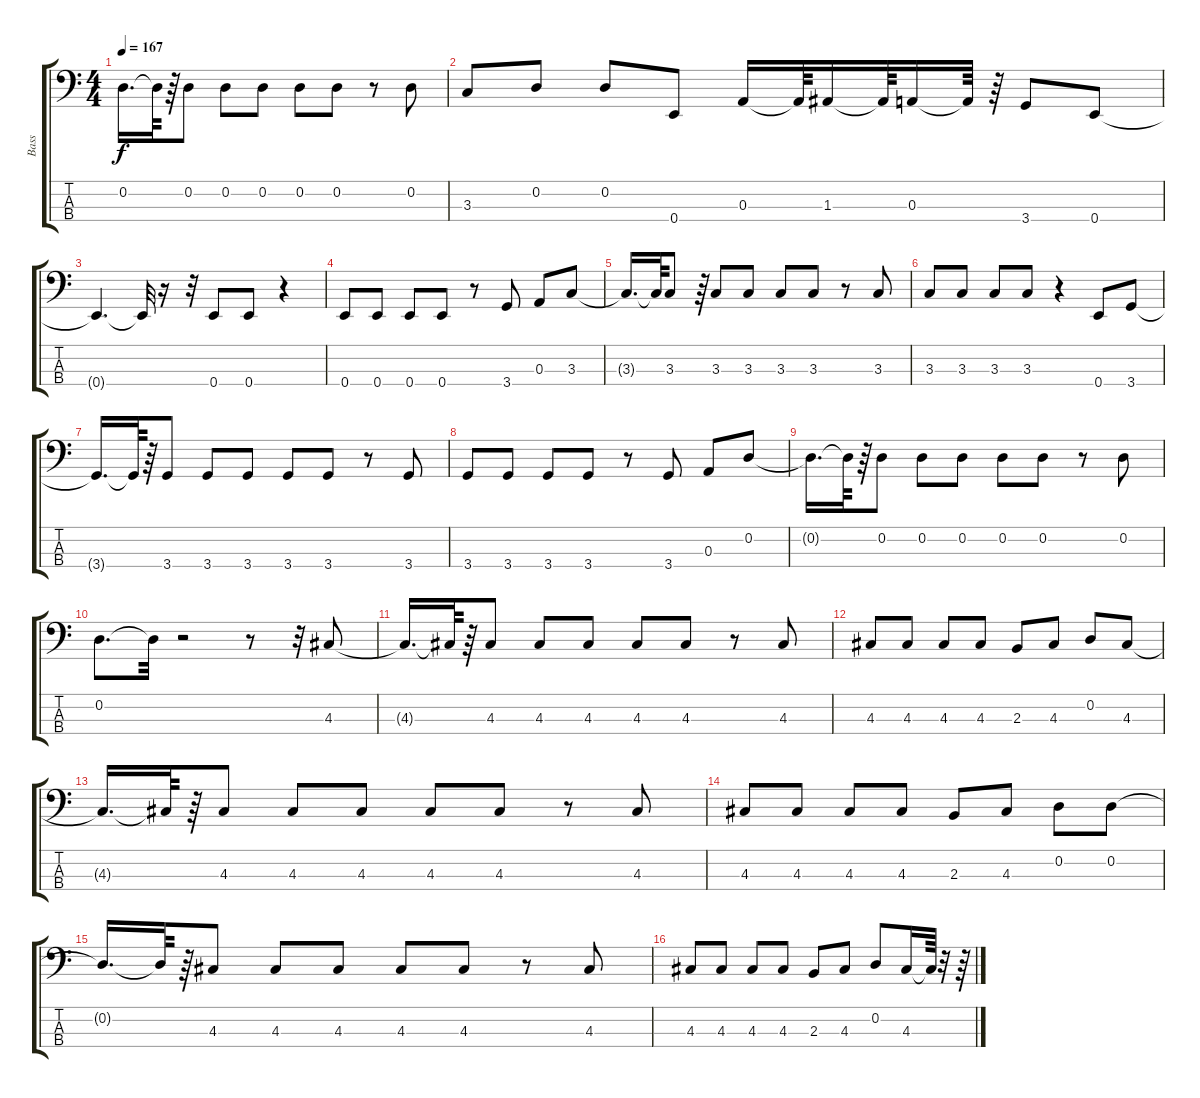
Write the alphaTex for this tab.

\track ("Bass" "Bass") {instrument slapbass2}
\staff {score tabs}
\tuning (G2 D2 A1 E1) {hide}
\ts (4 4)
\tempo 167
\clef f4
\ks c
0.2{t}.16{d dy f} 0.2{t}.64 r.64 0.2.8 0.2.8 0.2.8 0.2.8 0.2.8 r.8 0.2.8 |
3.3.8 0.2.8 0.2.8 0.4.8 0.3.16 0.3{t}.64 1.3.16 1.3{t}.64 0.3.16 0.3{t}.64 r.64 3.4.8 0.4.8 |
0.4{t}.4{d} 0.4{t}.32 r.16 r.32 0.4.8 0.4.8 r.4 |
0.4.8 0.4.8 0.4.8 0.4.8 r.8 3.4.8 0.3.8 3.3.8 |
3.3{t}.16{d} 3.3{t}.64 3.3.8 r.64 3.3.8 3.3.8 3.3.8 3.3.8 r.8 3.3.8 |
3.3.8 3.3.8 3.3.8 3.3.8 r.4 0.4.8 3.4.8 |
3.4{t}.16{d} 3.4{t}.64 r.64 3.4.8 3.4.8 3.4.8 3.4.8 3.4.8 r.8 3.4.8 |
3.4.8 3.4.8 3.4.8 3.4.8 r.8 3.4.8 0.3.8 0.2.8 |
0.2{t}.16{d} 0.2{t}.64 r.64 0.2.8 0.2.8 0.2.8 0.2.8 0.2.8 r.8 0.2.8 |
0.2.8{d} 0.2{t}.32 r.2 r.8 r.32 4.3.8 |
4.3{t}.16{d} 4.3{t}.64 r.64 4.3.8 4.3.8 4.3.8 4.3.8 4.3.8 r.8 4.3.8 |
4.3.8 4.3.8 4.3.8 4.3.8 2.3.8 4.3.8 0.2.8 4.3.8 |
4.3{t}.16{d} 4.3{t}.64 r.64 4.3.8 4.3.8 4.3.8 4.3.8 4.3.8 r.8 4.3.8 |
4.3.8 4.3.8 4.3.8 4.3.8 2.3.8 4.3.8 0.2.8 0.2.8 |
0.2{t}.16{d} 0.2{t}.64 r.64 4.3.8 4.3.8 4.3.8 4.3.8 4.3.8 r.8 4.3.8 |
4.3.8 4.3.8 4.3.8 4.3.8 2.3.8 4.3.8 0.2.8 4.3.16 4.3{t}.64 r.32 r.64
